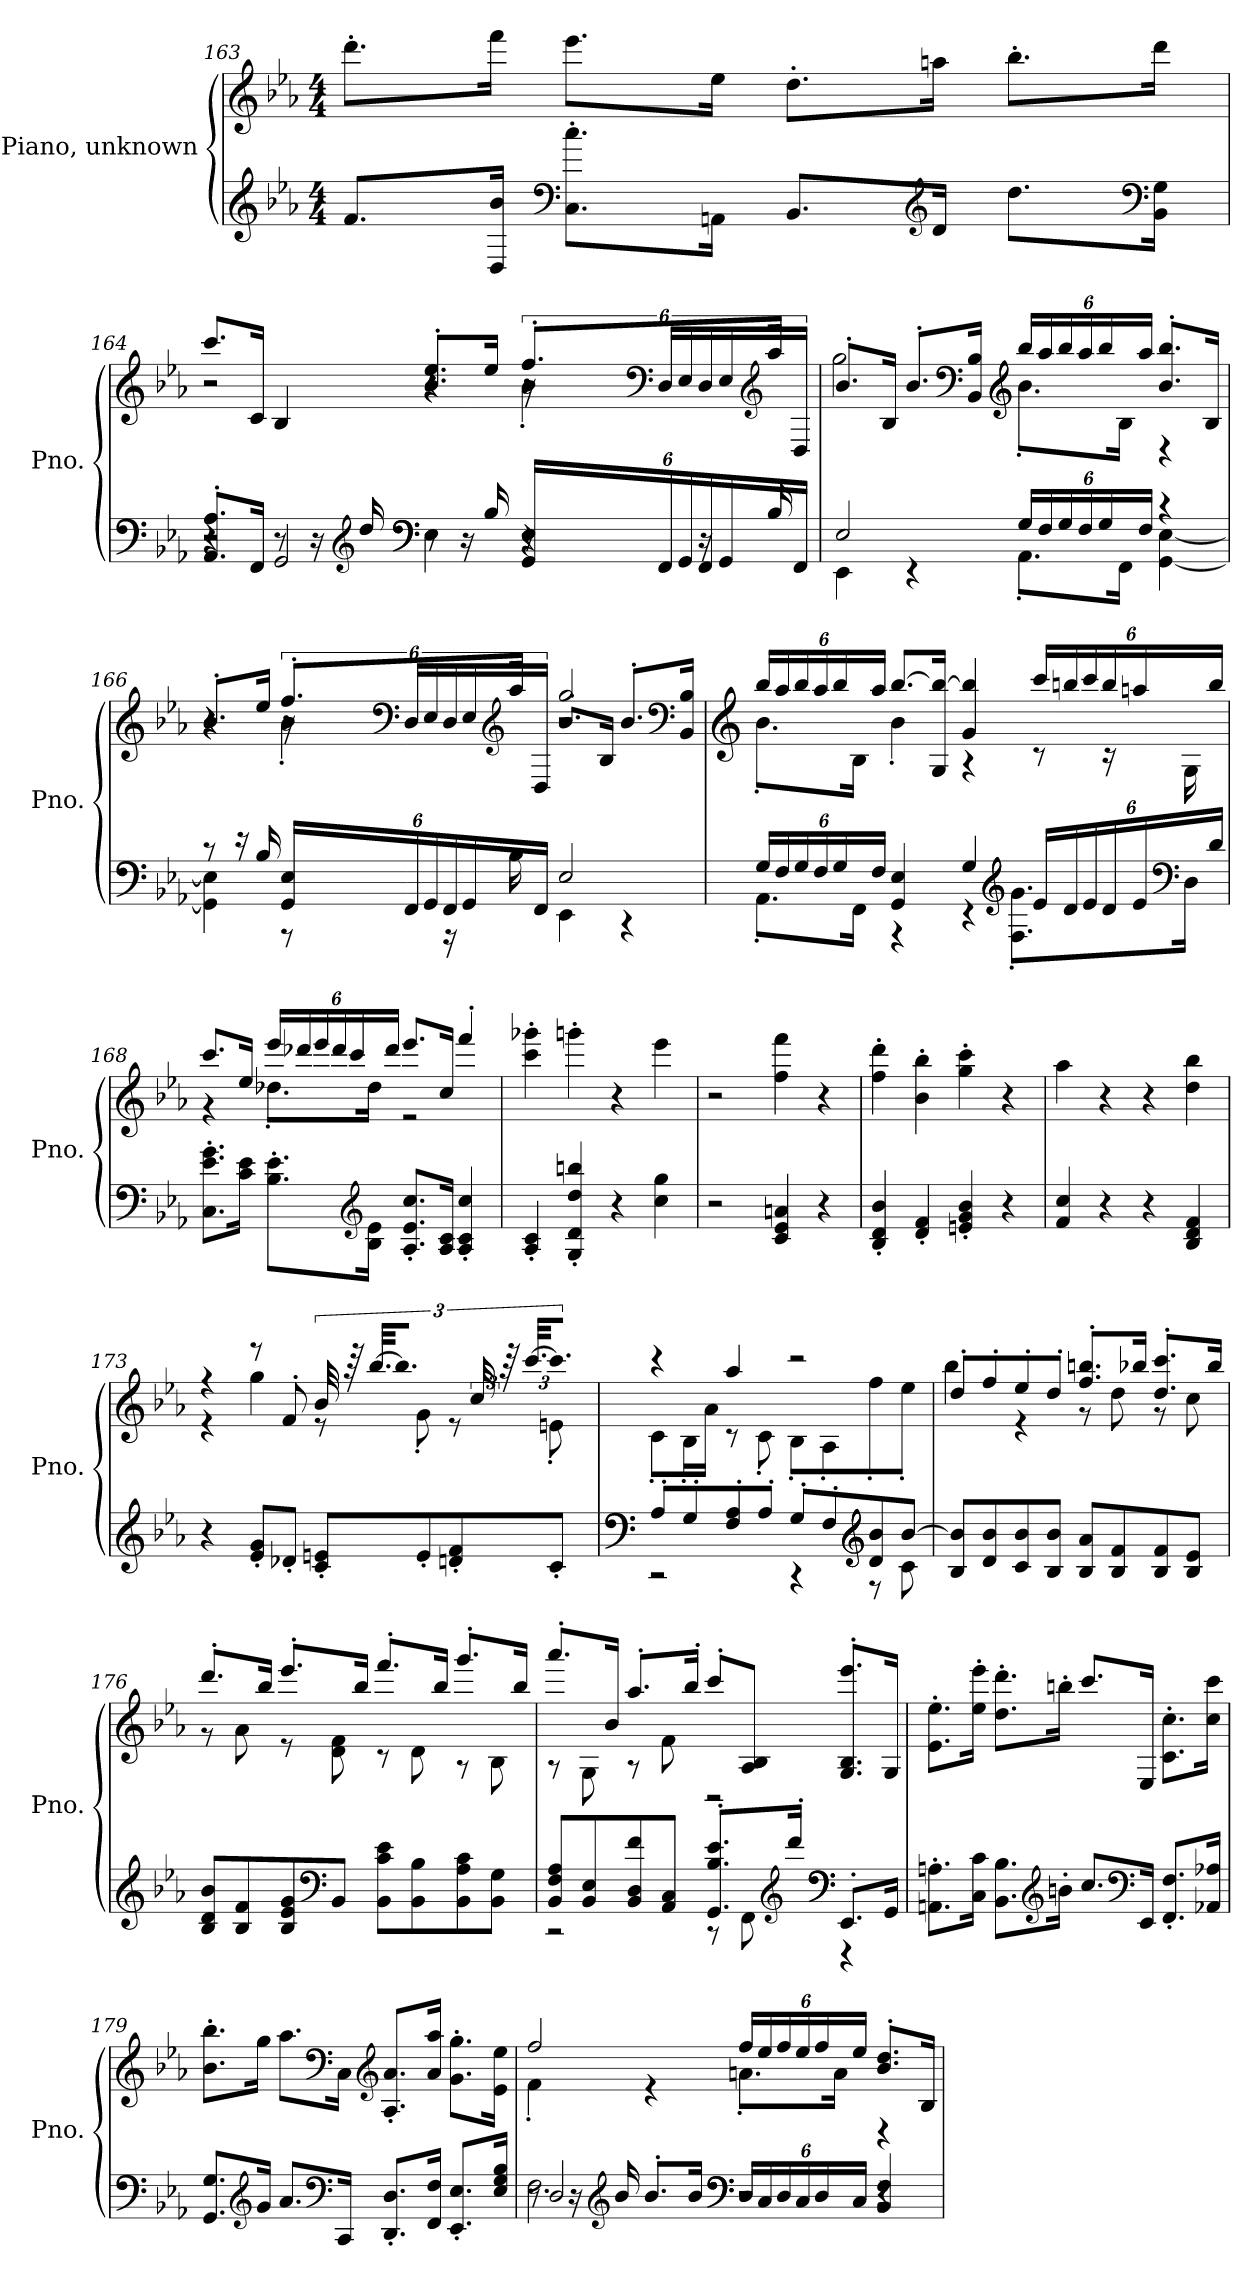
**kern	**kern
*part1	*part1
*staff2	*staff1
*I"Piano, unknown	*
*I'Pno.	*
*clefG2	*clefG2
*k[b-e-a-]	*k[b-e-a-]
*M4/4	*M4/4
=163	=163
8.f/L	8.ddd'\L
16D/ 16b-/Jk	16fff\Jk
*clefF4	*
8.C\' 8.cc\'L	8.eee-\L
16AAn\Jk	16ee-\Jk
8.BB-/L	8.dd'\L
*clefG2	*
16d/Jk	16aan\Jk
8.dd\L	8.bb-'\L
*clefF4	*
16BB-\ 16G\Jk	16ddd\Jk
!!LO:PB:g=z
=164	=164
*^	*^
*	*^	*	*^
4r	2r	8.AA-/' 8.A-/'L	2r	2r	8.ccc/L
.	.	16FF/Jk	.	.	16c/Jk
2GG/	.	8r	.	.	4B-/
.	.	16r	.	.	.
*clefG2	*	*	*	*	*
.	.	16dd/	.	.	.
*clefF4	*	*	*	*	*
.	4E-\	8r	4r	4r	8.b-/' 8.ee-/'L
.	.	16r	.	.	.
.	.	16B-/	.	.	16ee-/Jk
*	*	*Xbrackettup	*	*	*
8r	4r	24GG/ 24E-/LL	8.ff'/L	4b-'\	24r
*	*	*	*clefF4	*	*
.	.	24FF/	.	.	24D/LL
.	.	24GG/	.	.	24E-/
*	*	*	*	*	*Xbrackettup
16r	.	24FF/	.	.	24D/
.	.	24GG/	.	.	24E-/
*	*	*	*clefG2	*	*
16B-/	.	.	16aa-/Jk	.	.
.	.	24FF/JJ	.	.	24D/JJ
*	*v	*v	*	*	*
*	*	*	*v	*v
!!LO:LB:g=z
=165	=165	=165	=165
2E-/	4EE-\	8.b-'/L	2gg\
.	.	16B-/Jk	.
.	4r	8.b-'/L	.
*	*	*clefF4	*
.	.	16BB-/ 16B-/Jk	.
*	*	*clefG2	*
24G/LL	8.AA-'\L	24bb-/LL	8.b-'\L
24F/	.	24aa-/	.
24G/	.	24bb-/	.
24F/	.	24aa-/	.
24G/	.	24bb-/	.
.	16FF\Jk	.	16B-\Jk
24F/JJ	.	24aa-/JJ	.
4r	[4GG\ [4E-\	8.b-/' 8.bb-/'L	4r
.	.	16B-/Jk	.
=166	=166	=166	=166
*	*	*	*^
8r	4GG\] 4E-\]	4r	4r	8.b-'/L
16r	.	.	.	.
16B-/	.	.	.	16ee-/Jk
*	*	*	*	*brackettup
24GG/ 24E-/LL	8r	8.ff'/L	4b-'\	24r
*	*	*clefF4	*	*
24FF/	.	.	.	24D/LL
24GG/	.	.	.	24E-/
*	*	*	*	*Xbrackettup
24FF/	16r	.	.	24D/
24GG/	.	.	.	24E-/
*	*	*clefG2	*	*
.	16B-\	16aa-/Jk	.	.
24FF/JJ	.	.	.	24D/JJ
2E-/	4EE-\	2gg/	2r	8.b-'/L
.	.	.	.	16B-/Jk
.	4r	.	.	8.b-'/L
*	*	*clefF4	*	*
.	.	.	.	16BB-/ 16B-/Jk
*	*	*v	*v	*v
!!LO:LB:g=z
=167	=167	=167
*	*	*clefG2
*	*	*^
24G/LL	8.AA-'\L	24bb-/LL	8.b-'\L
24F/	.	24aa-/	.
24G/	.	24bb-/	.
24F/	.	24aa-/	.
24G/	.	24bb-/	.
.	16FF\Jk	.	16B-\Jk
24F/JJ	.	24aa-/JJ	.
4GG/ 4E-/	4r	[8.bb-/L	4b-'\
.	.	16G/ 16bb-/_Jk	.
4G/	4r	4g/ 4bb-/]	4r
*clefG2	*	*	*
24e-/LL	8.F\' 8.g\'L	24ccc/LL	8r
24d/	.	24bbn/	.
24e-/	.	24ccc/	.
24d/	.	24bb/	16r
24e-/	.	24aan/	.
*clefF4	*	*	*
.	16D\Jk	.	16G\
24d/JJ	.	24bb/JJ	.
*v	*v	*	*
!!LO:LB:g=z	!!
=168	=168	=168
8.C\' 8.e-\' 8.g\'L	8.ccc/L	4r
16c\ 16e-\Jk	16ee-/Jk	.
8.B-\' 8.e-\'L	24eee-/LL	8.dd-X'\L
.	24ddd-X/	.
.	24eee-/	.
.	24ddd-/	.
.	24ccc/	.
*clefG2	*	*
16B-\ 16e-\Jk	.	16dd-\Jk
.	24ddd-/JJ	.
8.A-/' 8.e-/' 8.cc/'L	8.eee-/L	2r
16A-/ 16c/Jk	16cc/Jk	.
4A-/' 4c/' 4cc/'	4fff'/	.
*	*v	*v
=169	=169
4A-/' 4c/'	4ccc\' 4ggg-X\'
4G/' 4d/' 4dd/' 4bbn/'	4gggn'\
4r	4r
4cc\ 4gg\	4eee-\
=170	=170
2r	2r
4c/ 4e-/ 4an/	4ff\ 4fff\
4r	4r
=171	=171
4B-/' 4d/' 4b-/'	4ff\' 4ddd\'
4d/' 4f/'	4b-\' 4bb-\'
4en/' 4g/' 4b-/'	4gg\' 4ccc\'
4r	4r
=172	=172
4f/ 4cc/	4aa-\
4r	4r
4r	4r
4B-/ 4d/ 4f/	4dd\ 4bb-\
!!LO:LB:g=z
=173	=173
*	*^
4r	4r	4r
8e-/' 8g/'L	8r	4gg\
8d-X'/J	8f'/	.
*	*brackettup	*
8c/' 8en/'L	48b-/	8r
.	96r	.
.	[48.bb-/KKL	.
.	8.bb-/J]	.
8e'/	.	8g'\
8dn/' 8f/'	48cc/	8r
.	96r	.
.	[48.ccc/KKL	.
.	8.ccc/J]	.
8c'/J	.	8en'\
=174	=174	=174
*clefF4	*	*
*^	*	*
8A-'/L	2r	4r	8c'\L
8G'/	.	.	16B-'\L
.	.	.	16a-\JJ
8F/' 8A-/'	.	4aa-/	8r
8A-'/J	.	.	8c'\
8G'/L	4r	2r	8B-'\L
8F'/	.	.	8A-'\
*clefG2	*	*	*
8d/ 8b-/	8r	.	8ff'\
[8b-/J	8c\	.	8ee-'\J
*v	*v	*	*
!!LO:LB:g=z	!!
=175	=175	=175
8B-/ 8b-/]L	8dd'/L	4bb-\
8d/ 8b-/	8ff'/	.
8c/ 8b-/	8ee-'/	4r
8B-/ 8b-/J	8dd'/J	.
8B-/ 8a-/L	8.ff/' 8.bbn/'L	8r
8B-/ 8f/	.	8dd\
.	16bb-X/Jk	.
8B-/ 8f/	8.dd/' 8.ccc/'L	8r
8B-/ 8e-/J	.	8cc\
.	16bb-/Jk	.
=176	=176	=176
8B-/ 8d/ 8b-/L	8.ddd'/L	8r
8B-/ 8f/	.	8a-\
.	16bb-/Jk	.
8B-/ 8e-/ 8g/	8.eee-'/L	8r
*clefF4	*	*
8BB-/J	.	8d\ 8f\
.	16bb-/Jk	.
8BB-\ 8c\ 8e-\L	8.fff'/L	8r
8BB-\ 8B-\	.	8d\
.	16bb-/Jk	.
8BB-\ 8A-\ 8c\	8.ggg'/L	8r
8BB-\ 8G\J	.	8B-\
.	16bb-/Jk	.
!!LO:PB:g=z	!!
=177	=177	=177
*^	*	*
8BB-/ 8F/ 8A-/L	2r	8.aaa-'/L	8r
8BB-/ 8E-/	.	.	8G\
.	.	16b-/Jk	.
8BB-/ 8D/ 8f/	.	8.aa-'/L	8r
8AA-/ 8C/J	.	.	8f\
.	.	16bb-'/Jk	.
8.GG/' 8.B-/' 8.e-/'L	8r	8ccc'/L	2r
.	8FF\	8A-/ 8B-/J	.
*clefG2	*	*	*
16ddd'/Jk	.	.	.
*clefF4	*	*	*
8.EE-'/L	4r	8.G/' 8.B-/' 8.eee-/'L	.
16GG/Jk	.	16G/Jk	.
*v	*v	*	*
*	*v	*v
=178	=178
8.AAn\' 8.An\'L	8.e-\' 8.ee-\'L
16C\ 16c\Jk	16ee-\' 16eee-\'Jk
8.BB-\ 8.B-\L	8.dd\' 8.ddd\'L
*clefG2	*
16bn'\Jk	16bbn'\Jk
8.cc/L	8.ccc/L
*clefF4	*
16EE-/Jk	16E-/Jk
8.FF/' 8.F/'L	8.c\' 8.cc\'L
16AA-X/ 16A-X/Jk	16cc\ 16ccc\Jk
!!LO:LB:g=z
=179	=179
8.GG/ 8.G/L	8.b-\' 8.bb-\'L
*clefG2	*
16g/Jk	16gg\Jk
8.a-/L	8.aa-\L
*clefF4	*clefF4
16CC/Jk	16C\Jk
*	*clefG2
8.DD/' 8.D/'L	8.A-/' 8.a-/'L
16FF/ 16F/Jk	16a-/ 16aa-/Jk
8.EE-/' 8.E-/'L	8.g\' 8.gg\'L
16E-/ 16G/ 16B-/Jk	16e-\ 16ee-\Jk
=180	=180
*^	*^
*	*^	*	*
8r	2.F\	2D/	2ff/	4f'\
16r	.	.	.	.
*clefG2	*	*	*	*
16b-/	.	.	.	.
8.b-'/L	.	.	.	4r
16b-/Jk	.	.	.	.
*clefF4	*	*	*	*
*	*	*	*Xbrackettup	*
24D/LL	.	2r	24ff/LL	8.an'\L
24C/	.	.	24ee-/	.
24D/	.	.	24ff/	.
24C/	.	.	24ee-/	.
24D/	.	.	24ff/	.
.	.	.	.	16a\Jk
24C/JJ	.	.	24ee-/JJ	.
4BB-/ 4F/	4r	.	8.b-/' 8.dd/'L	4r
.	.	.	16B-/Jk	.
*v	*v	*v	*	*
*	*v	*v
=	=
*-	*-
